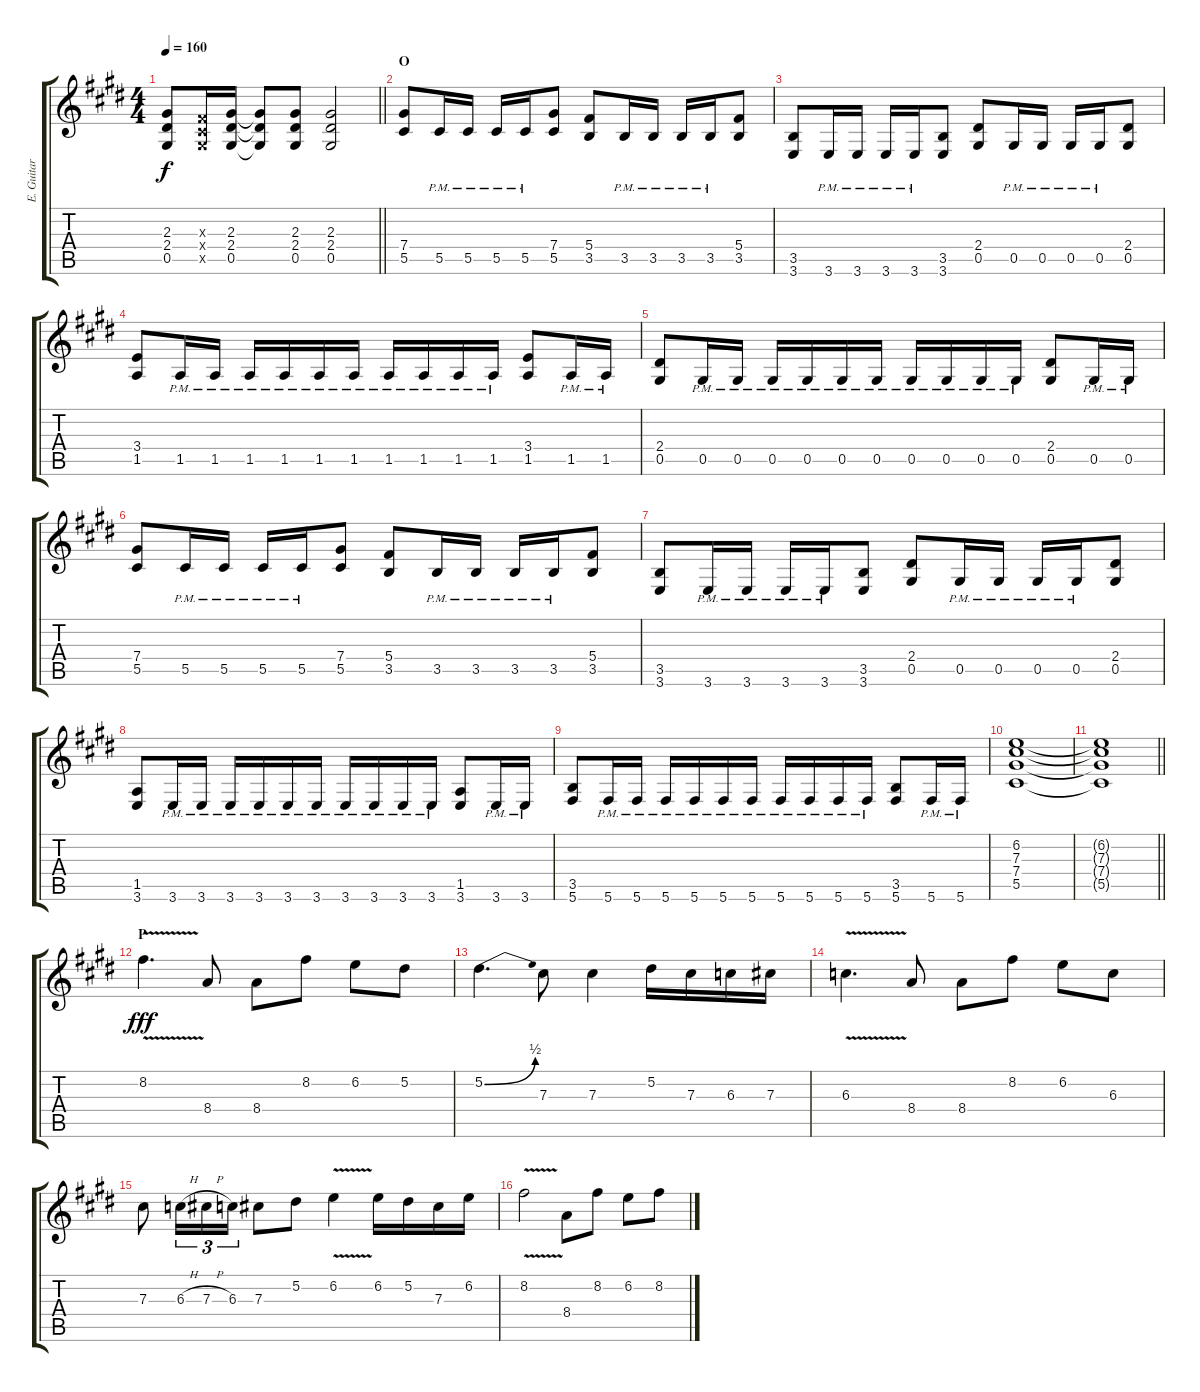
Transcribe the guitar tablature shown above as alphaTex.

\track ("E. Guitar II" "E. Guitar ") {instrument overdrivenguitar}
\staff {score tabs}
\tuning (Eb4 Bb3 Gb3 Db3 Ab2 Db2) {hide}
\ts (4 4)
\tempo 160
\clef g2
\barLineRight lightlight
\ks e
(2.3 2.4 0.5).8{dy f} (0.3{x} 0.4{x} 0.5{x}).16 (2.3 2.4 0.5).16 (2.3{t} 2.4{t} 0.5{t}).8 (2.3 2.4 0.5).8 (2.3 2.4 0.5).2 |
\section ("" "O")
(7.4 5.5).8 5.5{pm}.16 5.5{pm}.16 5.5{pm}.16 5.5{pm}.16 (7.4 5.5).8 (5.4 3.5).8 3.5{pm}.16 3.5{pm}.16 3.5{pm}.16 3.5{pm}.16 (5.4 3.5).8 |
(3.5 3.6).8 3.6{pm}.16 3.6{pm}.16 3.6{pm}.16 3.6{pm}.16 (3.5 3.6).8 (2.4 0.5).8 0.5{pm}.16 0.5{pm}.16 0.5{pm}.16 0.5{pm}.16 (2.4 0.5).8 |
(3.4 1.5).8 1.5{pm}.16 1.5{pm}.16 1.5{pm}.16 1.5{pm}.16 1.5{pm}.16 1.5{pm}.16 1.5{pm}.16 1.5{pm}.16 1.5{pm}.16 1.5{pm}.16 (3.4 1.5).8 1.5{pm}.16 1.5{pm}.16 |
(2.4 0.5).8 0.5{pm}.16 0.5{pm}.16 0.5{pm}.16 0.5{pm}.16 0.5{pm}.16 0.5{pm}.16 0.5{pm}.16 0.5{pm}.16 0.5{pm}.16 0.5{pm}.16 (2.4 0.5).8 0.5{pm}.16 0.5{pm}.16 |
(7.4 5.5).8 5.5{pm}.16 5.5{pm}.16 5.5{pm}.16 5.5{pm}.16 (7.4 5.5).8 (5.4 3.5).8 3.5{pm}.16 3.5{pm}.16 3.5{pm}.16 3.5{pm}.16 (5.4 3.5).8 |
(3.5 3.6).8 3.6{pm}.16 3.6{pm}.16 3.6{pm}.16 3.6{pm}.16 (3.5 3.6).8 (2.4 0.5).8 0.5{pm}.16 0.5{pm}.16 0.5{pm}.16 0.5{pm}.16 (2.4 0.5).8 |
(1.5 3.6).8 3.6{pm}.16 3.6{pm}.16 3.6{pm}.16 3.6{pm}.16 3.6{pm}.16 3.6{pm}.16 3.6{pm}.16 3.6{pm}.16 3.6{pm}.16 3.6{pm}.16 (1.5 3.6).8 3.6{pm}.16 3.6{pm}.16 |
(3.5 5.6).8 5.6{pm}.16 5.6{pm}.16 5.6{pm}.16 5.6{pm}.16 5.6{pm}.16 5.6{pm}.16 5.6{pm}.16 5.6{pm}.16 5.6{pm}.16 5.6{pm}.16 (3.5 5.6).8 5.6{pm}.16 5.6{pm}.16 |
(6.2 7.3 7.4 5.5).1 |
\barLineRight lightlight
(6.2{t} 7.3{t} 7.4{t} 5.5{t}).1 |
\section ("" "P")
8.2{v}.4{d dy fff} 8.4.8 8.4.8 8.2.8 6.2.8 5.2.8 |
5.2{be (bend 0 0 60 2)}.4{d} 7.3.8 7.3.4 5.2.16 7.3.16 6.3.16 7.3.16 |
6.3{v}.4{d} 8.4.8 8.4.8 8.2.8 6.2.8 6.3.8 |
7.3.8 6.3{h}.16{tu (3 2)} 7.3{h}.16{tu (3 2)} 6.3.16{tu (3 2)} 7.3.8 5.2.8 6.2{v}.4 6.2.16 5.2.16 7.3.16 6.2.16 |
8.2{v}.2 8.4.8 8.2.8 6.2.8 8.2.8
